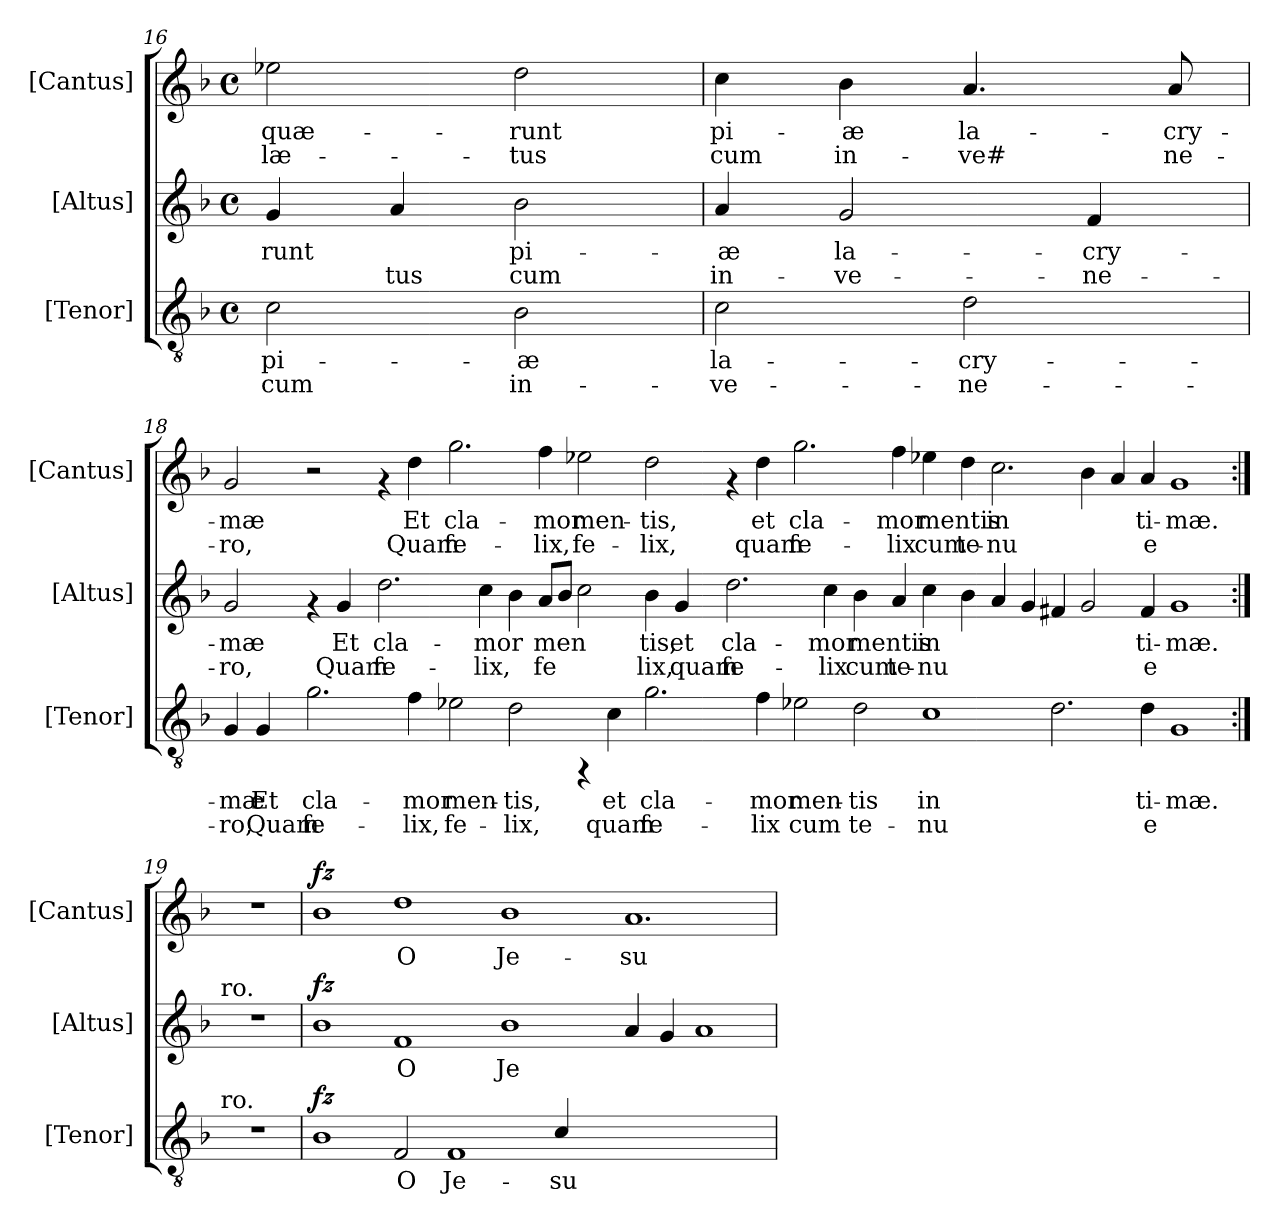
**kern	**text	**text	**dynam	**kern	**text	**text	**dynam	**kern	**text	**text	**dynam
*part3	*part3	*part3	*part3	*part2	*part2	*part2	*part2	*part1	*part1	*part1	*part1
*staff3	*staff3	*staff3	*staff3	*staff2	*staff2	*staff2	*staff2	*staff1	*staff1	*staff1	*staff1
*I"[Tenor]	*	*	*	*I"[Altus]	*	*	*	*I"[Cantus]	*	*	*
*I'[Tenor]	*	*	*	*I'[Altus]	*	*	*	*I'[Cantus]	*	*	*
*clefGv2	*	*	*	*clefG2	*	*	*	*clefG2	*	*	*
*k[b-]	*	*	*	*k[b-]	*	*	*	*k[b-]	*	*	*
*F:	*	*	*	*F:	*	*	*	*F:	*	*	*
*M4/4	*	*	*	*M4/4	*	*	*	*M4/4	*	*	*
*met(c)	*	*	*	*met(c)	*	*	*	*met(c)	*	*	*
=16	=16	=16	=16	=16	=16	=16	=16	=16	=16	=16	=16
!	!LO:LY:b:cj	!LO:LY:b:cj	!	!	!LO:LY:b:cj	!LO:LY:b:cj	!	!	!LO:LY:b:cj	!LO:LY:b:cj	!
2c\	pi-	-cum	.	4g/	runt	.	.	2ee-X\	quæ-	-læ-	.
!	!	!	!	!	!LO:LY:b:cj	!LO:LY:b:cj	!	!	!	!	!
.	.	.	.	4a/	.	tus	.	.	.	.	.
!	!LO:LY:b:cj	!LO:LY:b:cj	!	!	!LO:LY:b:cj	!LO:LY:b:cj	!	!	!LO:LY:b:cj	!LO:LY:b:cj	!
2B-\	æ	in-	.	2b-\	pi-	-cum	.	2dd\	-runt	tus	.
=17!	=17!	=17!	=17!	=17!	=17!	=17!	=17!	=17!	=17!	=17!	=17!
!	!LO:LY:b:cj	!LO:LY:b:cj	!	!	!LO:LY:b:cj	!LO:LY:b:cj	!	!	!LO:LY:b:cj	!LO:LY:b:cj	!
2c\	-la-	-ve-	.	4a/	æ	in-	.	4cc\	pi-	-cum	.
!	!	!	!	!	!LO:LY:b:cj	!LO:LY:b:cj	!	!	!LO:LY:b:cj	!LO:LY:b:cj	!
.	.	.	.	2g/	-la-	-ve-	.	4b-\	æ	in-	.
!	!LO:LY:b:cj	!LO:LY:b:cj	!	!	!	!	!	!	!LO:LY:b:cj	!LO:LY:b:cj	!
2d\	-cry-	-ne-	.	.	.	.	.	4.a/	-la-	-ve#	.
!	!	!	!	!	!LO:LY:b:cj	!LO:LY:b:cj	!	!	!	!	!
.	.	.	.	4f/	-cry-	-ne-	.	.	.	.	.
!	!	!	!	!	!	!	!	!	!LO:LY:b:cj	!LO:LY:b:cj	!
.	.	.	.	.	.	.	.	8a/	cry-	-ne-	.
!!LO:LB:g=z
=18!	=18!	=18!	=18!	=18!	=18!	=18!	=18!	=18!	=18!	=18!	=18!
!	!LO:LY:b:cj	!LO:LY:b:cj	!	!	!LO:LY:b:cj	!LO:LY:b:cj	!	!	!LO:LY:b:cj	!LO:LY:b:cj	!
4G/	-mæ	ro,	.	2g/	-mæ	ro,	.	2g/	-mæ	ro,	.
!	!LO:LY:b:cj	!LO:LY:b:cj	!	!	!	!	!	!	!	!	!
4G/	Et	Quam	.	.	.	.	.	.	.	.	.
!	!LO:LY:b:cj	!LO:LY:b:cj	!	!	!	!	!	!	!	!	!
2.g\	cla-	-fe-	.	4rf	.	.	.	2r	.	.	.
!	!	!	!	!	!LO:LY:b:cj	!LO:LY:b:cj	!	!	!	!	!
.	.	.	.	4g/	Et	Quam	.	.	.	.	.
!	!	!	!	!	!LO:LY:b:cj	!LO:LY:b:cj	!	!	!	!	!
.	.	.	.	2.dd\	cla-	-fe-	.	4rf	.	.	.
!	!LO:LY:b:cj	!LO:LY:b:cj	!	!	!	!	!	!	!LO:LY:b:cj	!LO:LY:b:cj	!
4f\	-mor	lix,	.	.	.	.	.	4dd\	Et	Quam	.
!	!LO:LY:b:cj	!LO:LY:b:cj	!	!	!	!	!	!	!LO:LY:b:cj	!LO:LY:b:cj	!
2e-X\	men-	-fe-	.	.	.	.	.	2.gg\	cla-	-fe-	.
!	!	!	!	!	!LO:LY:b:cj	!LO:LY:b:cj	!	!	!	!	!
.	.	.	.	4cc\	-mor	lix,	.	.	.	.	.
!	!LO:LY:b:cj	!LO:LY:b:cj	!	!	!LO:LY:b:cj	!LO:LY:b:cj	!	!	!	!	!
2d\	-tis,	lix,	.	4b-\	.	-	.	.	.	.	.
!	!	!	!	!	!LO:LY:b:cj	!LO:LY:b:cj	!	!	!LO:LY:b:cj	!LO:LY:b:cj	!
.	.	.	.	8a/L	-men-	-fe-	.	4ff\	-mor	lix,	.
!	!	!	!	!	!LO:LY:b:cj	!LO:LY:b:cj	!	!	!	!	!
.	.	.	.	8b-/J	--	-	.	.	.	.	.
!	!	!	!	!	!LO:LY:b:cj	!LO:LY:b:cj	!	!	!LO:LY:b:cj	!LO:LY:b:cj	!
4rFF	.	.	.	2cc\	-	-	.	2ee-X\	men-	-fe-	.
!	!LO:LY:b:cj	!LO:LY:b:cj	!	!	!	!	!	!	!	!	!
4c\	et	quam	.	.	.	.	.	.	.	.	.
!	!LO:LY:b:cj	!LO:LY:b:cj	!	!	!LO:LY:b:cj	!LO:LY:b:cj	!	!	!LO:LY:b:cj	!LO:LY:b:cj	!
2.g\	cla-	-fe-	.	4b-\	tis,	lix,	.	2dd\	-tis,	lix,	.
!	!	!	!	!	!LO:LY:b:cj	!LO:LY:b:cj	!	!	!	!	!
.	.	.	.	4g/	et	quam	.	.	.	.	.
!	!	!	!	!	!LO:LY:b:cj	!LO:LY:b:cj	!	!	!	!	!
.	.	.	.	2.dd\	cla-	-fe-	.	4rf	.	.	.
!	!LO:LY:b:cj	!LO:LY:b:cj	!	!	!	!	!	!	!LO:LY:b:cj	!LO:LY:b:cj	!
4f\	-mor	lix	.	.	.	.	.	4dd\	et	quam	.
!	!LO:LY:b:cj	!LO:LY:b:cj	!	!	!	!	!	!	!LO:LY:b:cj	!LO:LY:b:cj	!
2e-X\	men-	-cum	.	.	.	.	.	2.gg\	cla-	-fe-	.
!	!	!	!	!	!LO:LY:b:cj	!LO:LY:b:cj	!	!	!	!	!
.	.	.	.	4cc\	-mor	lix	.	.	.	.	.
!	!LO:LY:b:cj	!LO:LY:b:cj	!	!	!LO:LY:b:cj	!LO:LY:b:cj	!	!	!	!	!
2d\	tis	te-	.	4b-\	mentis	cum	.	.	.	.	.
!	!	!	!	!	!LO:LY:b:cj	!LO:LY:b:cj	!	!	!LO:LY:b:cj	!LO:LY:b:cj	!
.	.	.	.	4a/	-	-te-	.	4ff\	-mor	lix	.
!	!LO:LY:b:cj	!LO:LY:b:cj	!	!	!LO:LY:b:cj	!LO:LY:b:cj	!	!	!LO:LY:b:cj	!LO:LY:b:cj	!
1c	-in-	-nu-	.	4cc\	-in-	-nu-	.	4ee-X\	mentis	cum	.
!	!	!	!	!	!LO:LY:b:cj	!LO:LY:b:cj	!	!	!LO:LY:b:cj	!LO:LY:b:cj	!
.	.	.	.	4b-\	--	--	.	4dd\	-	-te-	.
!	!	!	!	!	!LO:LY:b:cj	!LO:LY:b:cj	!	!	!LO:LY:b:cj	!LO:LY:b:cj	!
.	.	.	.	4a/	--	--	.	2.cc\	-in-	-nu-	.
!	!	!	!	!	!LO:LY:b:cj	!LO:LY:b:cj	!	!	!	!	!
.	.	.	.	4g/	--	--	.	.	.	.	.
!	!LO:LY:b:cj	!LO:LY:b:cj	!	!	!LO:LY:b:cj	!LO:LY:b:cj	!	!	!	!	!
2.d\	--	--	.	4f#/	--	--	.	.	.	.	.
!	!	!	!	!	!LO:LY:b:cj	!LO:LY:b:cj	!	!	!LO:LY:b:cj	!LO:LY:b:cj	!
.	.	.	.	2g/	--	--	.	4b-\	--	--	.
!	!	!	!	!	!	!	!	!	!LO:LY:b:cj	!LO:LY:b:cj	!
.	.	.	.	.	.	.	.	4a/	--	--	.
!	!LO:LY:b:cj	!LO:LY:b:cj	!	!	!LO:LY:b:cj	!LO:LY:b:cj	!	!	!LO:LY:b:cj	!LO:LY:b:cj	!
4d\	-ti-	-e-	.	4f#/	-ti-	-e-	.	4a/	-ti-	-e-	.
!	!LO:LY:b:cj	!LO:LY:b:cj	!	!	!LO:LY:b:cj	!LO:LY:b:cj	!	!	!LO:LY:b:cj	!LO:LY:b:cj	!
1G	-mæ.	-	.	1g	-mæ.	-	.	1g	-mæ.	-	.
=19:|!	=19:|!	=19:|!	=19:|!	=19:|!	=19:|!	=19:|!	=19:|!	=19:|!	=19:|!	=19:|!	=19:|!
!	!	!	!	!LO:TX:a:t=ro.	!	!	!	!	!	!	!
!LO:TX:a:t=ro.	!	!	!	!	!	!	!	!	!	!	!
1r	.	.	.	1r	.	.	.	1r	.	.	.
!!LO:PB:g=z
=20!	=20!	=20!	=20!	=20!	=20!	=20!	=20!	=20!	=20!	=20!	=20!
!	!LO:LY:b:cj	!	!LO:DY:b	!	!LO:LY:b:cj	!	!LO:DY:b	!	!LO:LY:b:cj	!	!LO:DY:b
1B-	-	.	fz	1b-	-	.	fz	1b-	-	.	fz
!	!LO:LY:b:cj	!	!	!	!LO:LY:b:cj	!	!	!	!LO:LY:b:cj	!	!
2F/	O	.	.	1f	O	.	.	1dd	O	.	.
!	!LO:LY:b:cj	!	!	!	!	!	!	!	!	!	!
1F	Je-	.	.	.	.	.	.	.	.	.	.
!	!	!	!	!	!LO:LY:b:cj	!	!	!	!LO:LY:b:cj	!	!
.	.	.	.	1b-	Je	.	.	1b-	Je-	.	.
!	!LO:LY:b:cj	!	!	!	!	!	!	!	!	!	!
4c/	-su	.	.	.	.	.	.	.	.	.	.
1..ryy	.	.	.	.	.	.	.	.	.	.	.
!	!	!	!	!	!LO:LY:b:cj	!	!	!	!LO:LY:b:cj	!	!
.	.	.	.	4a/	.	.	.	1.a	-su	.	.
!	!	!	!	!	!LO:LY:b:cj	!	!	!	!	!	!
.	.	.	.	4g/	.	.	.	.	.	.	.
!	!	!	!	!	!LO:LY:b:cj	!	!	!	!	!	!
.	.	.	.	1a	.	.	.	.	.	.	.
=!	=!	=!	=!	=!	=!	=!	=!	=!	=!	=!	=!
*-	*-	*-	*-	*-	*-	*-	*-	*-	*-	*-	*-
